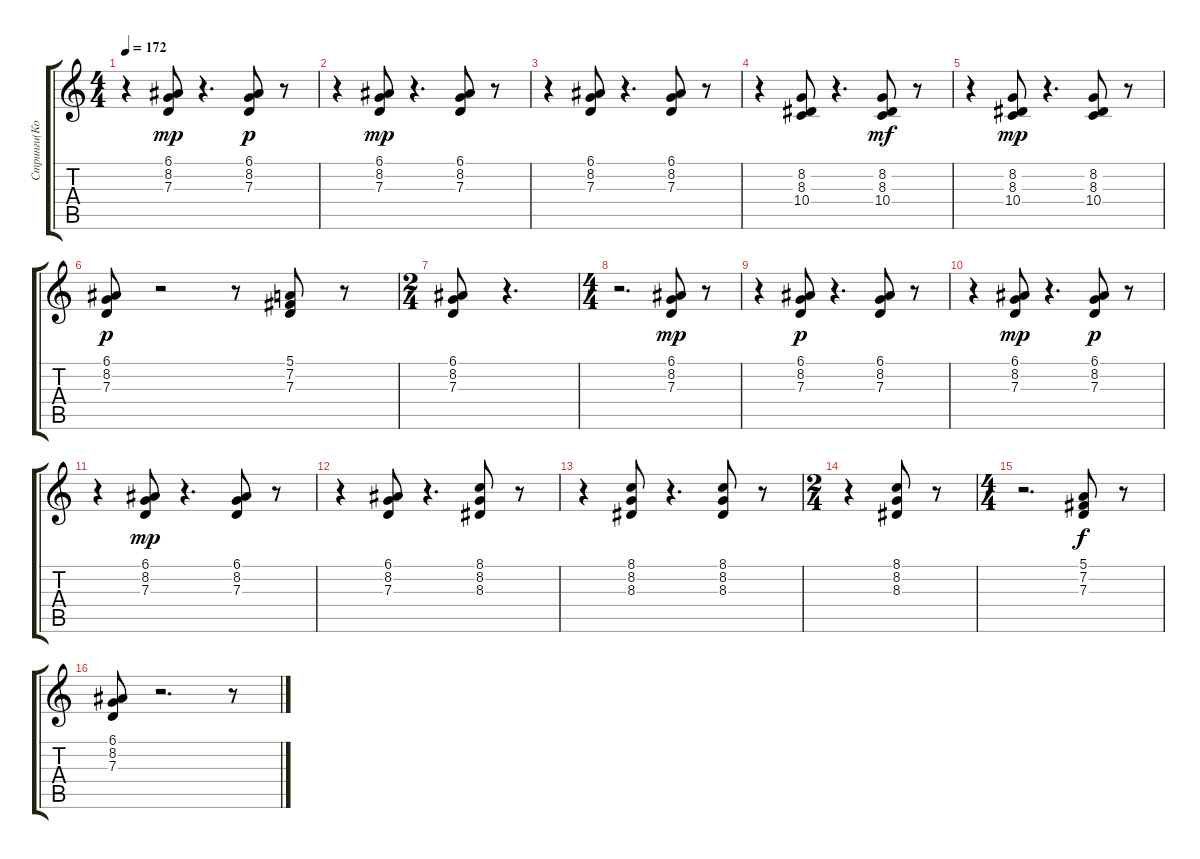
\track ("Стринги(Козлов)" "Стринги(Ко") {instrument stringensemble1}
\staff {score tabs}
\tuning (E4 B3 G3 D3 A2 E2) {hide}
\ts (4 4)
\tempo 172
\clef g2
\ks c
r.4{dy mp} (6.1 8.2 7.3).8 r.4{d} (6.1 8.2 7.3).8{dy p} r.8 |
r.4 (6.1 8.2 7.3).8{dy mp} r.4{d} (6.1 8.2 7.3).8 r.8 |
r.4 (6.1 8.2 7.3).8 r.4{d} (6.1 8.2 7.3).8 r.8 |
r.4 (8.2 8.3 10.4).8 r.4{d} (8.2 8.3 10.4).8{dy mf} r.8 |
r.4 (8.2 8.3 10.4).8{dy mp} r.4{d} (8.2 8.3 10.4).8 r.8 |
(6.1 8.2 7.3).8{dy p} r.2 r.8 (5.1 7.2 7.3).8 r.8 |
\ts (2 4)
(6.1 8.2 7.3).8 r.4{d} |
\ts (4 4)
r.2{d} (6.1 8.2 7.3).8{dy mp} r.8 |
r.4 (6.1 8.2 7.3).8{dy p} r.4{d} (6.1 8.2 7.3).8 r.8 |
r.4 (6.1 8.2 7.3).8{dy mp} r.4{d} (6.1 8.2 7.3).8{dy p} r.8 |
r.4 (6.1 8.2 7.3).8{dy mp} r.4{d} (6.1 8.2 7.3).8 r.8 |
r.4 (6.1 8.2 7.3).8 r.4{d} (8.1 8.2 8.3).8 r.8 |
r.4 (8.1 8.2 8.3).8 r.4{d} (8.1 8.2 8.3).8 r.8 |
\ts (2 4)
r.4 (8.1 8.2 8.3).8 r.8 |
\ts (4 4)
r.2{d} (5.1 7.2 7.3).8{dy f} r.8 |
(6.1 8.2 7.3).8 r.2{d} r.8
